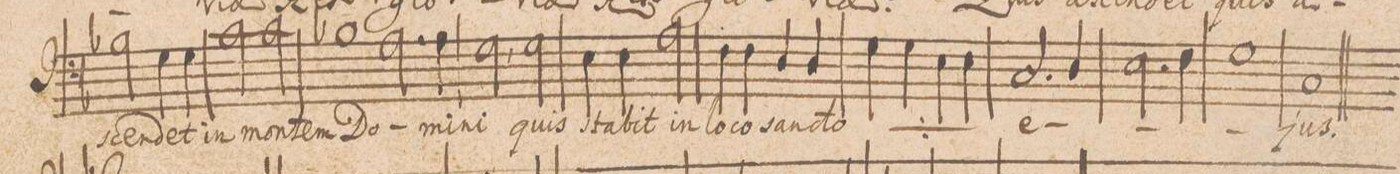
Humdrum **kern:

**kern	**text
*I"Basso	*
*clefF4	*
*k[b-]	*
*met(c|)	*
*M2/2	*
2B-\	-scen-
4G\	-det
4G\	in
=60	=60
2c\	mon-
2c\	-tem
=61	=61
1B-X\	Do-
=62-	=62
2.A\	.
4A\	-mi-
=63	=63
2G,\	-ni
2G\	quis
=64	=64
4E\	sta-
4E\	-bit
2A\	in
=65	=65
4F\	lo-
4F\	-co
4D/	san-
4D/	-cto
=66	=66
*	*ij
4G\	lo-
4G\	-co
4E\	san-
4E\	-cto
*	*Xij
=67	=67
2.C/	e-
4D/	.
=68	=68
2.E\	.
4F\	.
=69	=69
1G\	.
=70	=70
1C/	-jus.
=71||	=71
*M3/2	*
*-	*-
